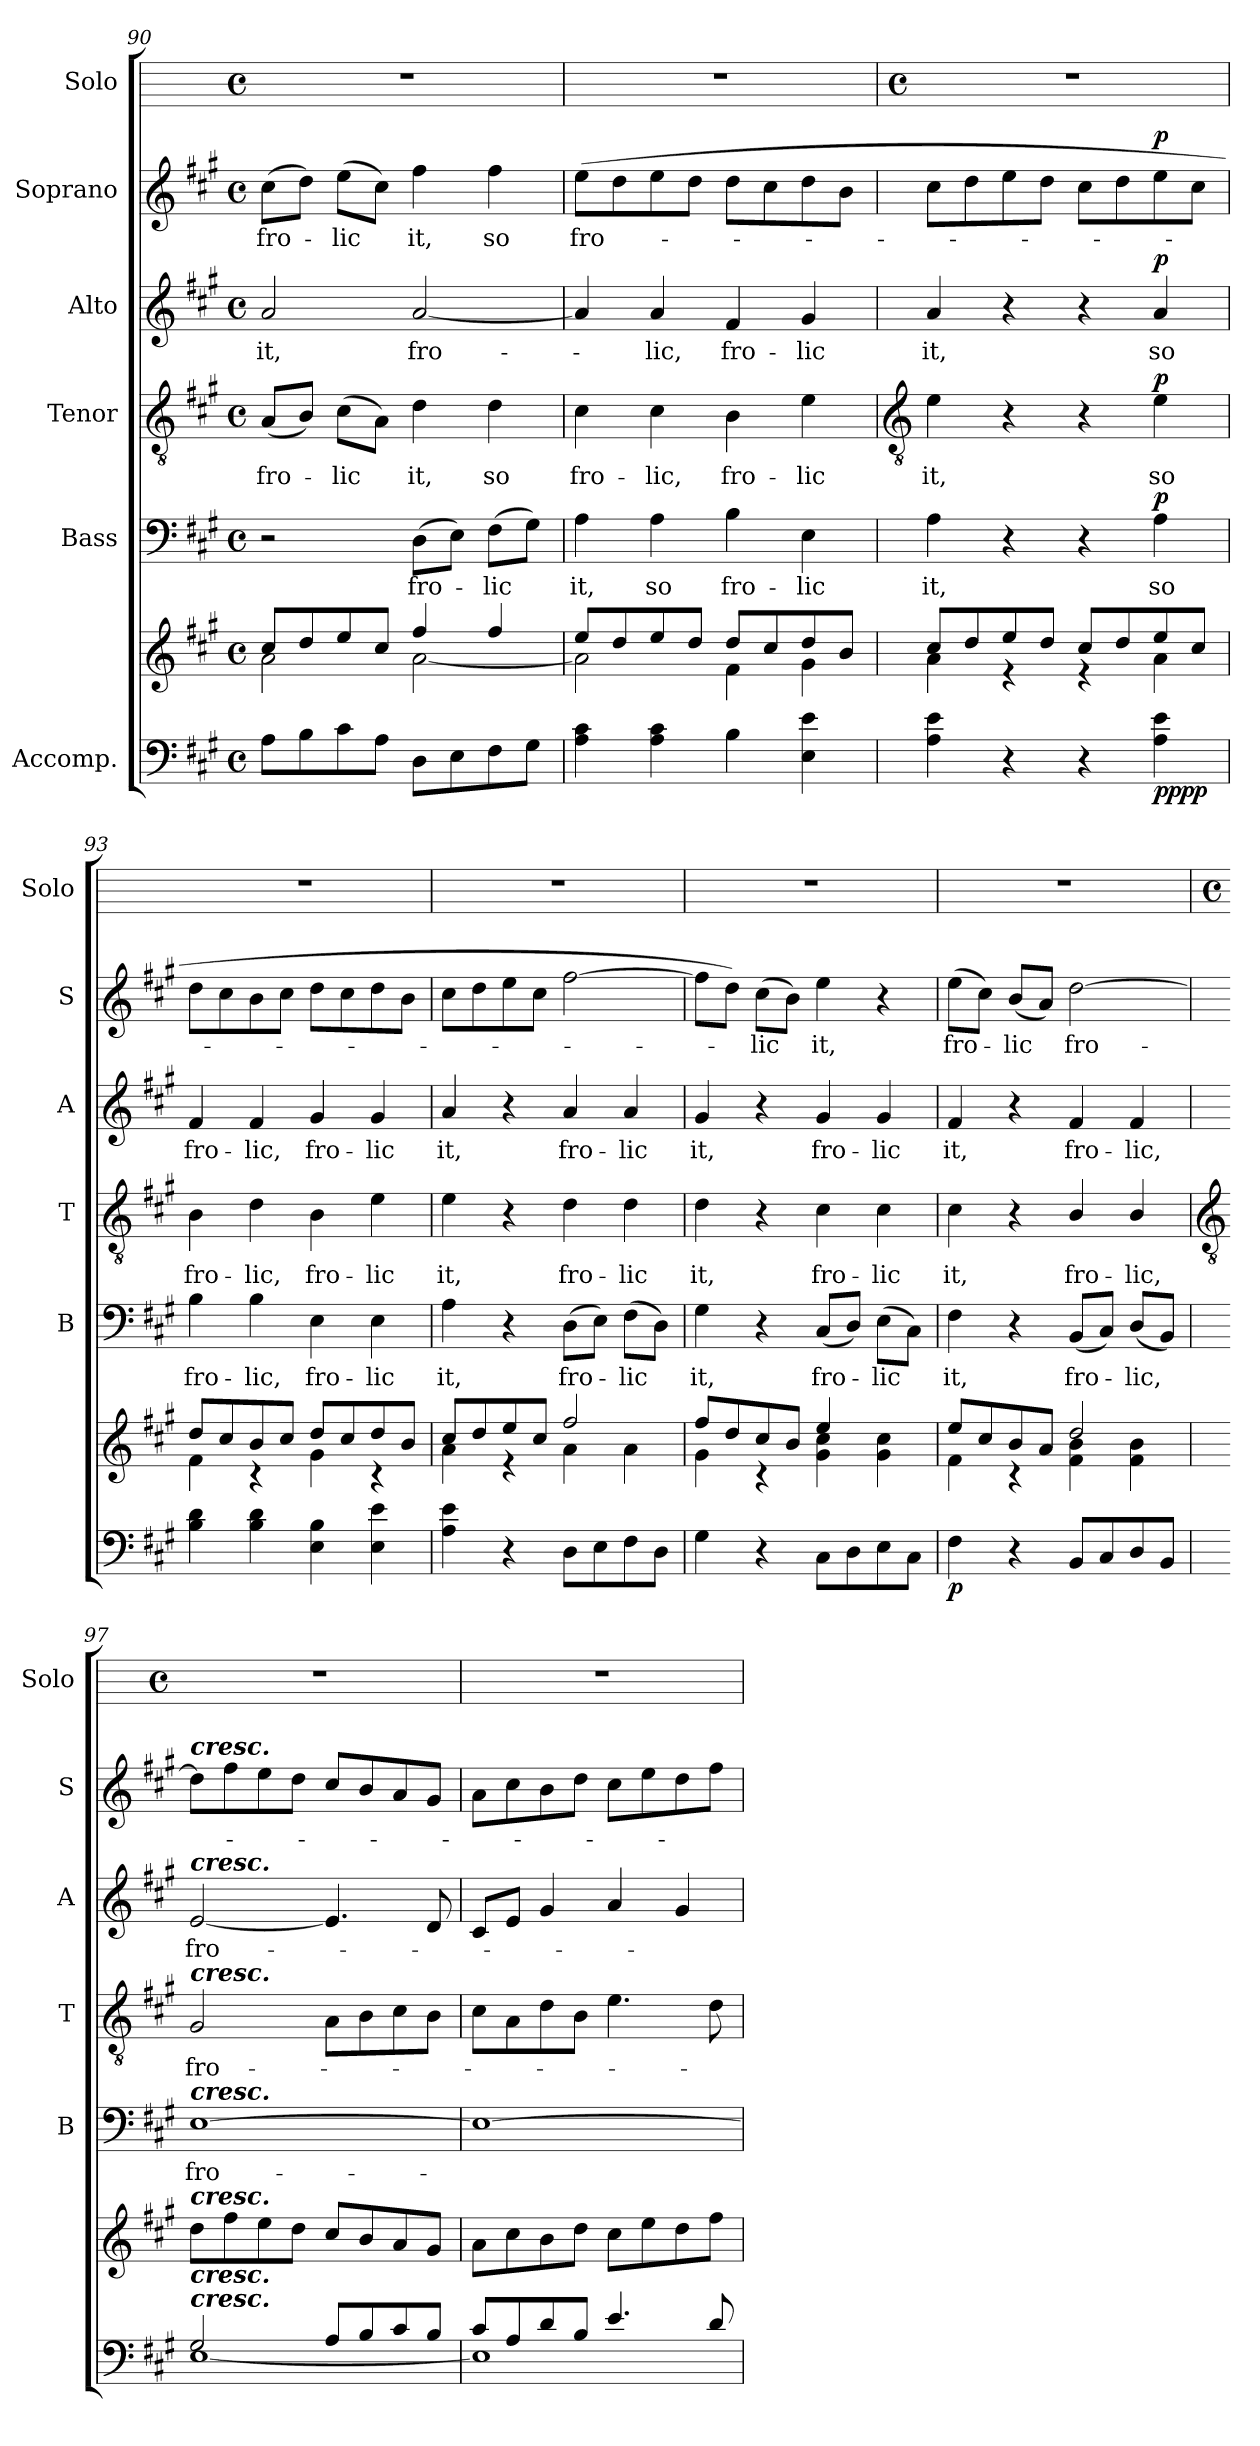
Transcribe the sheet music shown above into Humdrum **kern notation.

**kern	**kern	**dynam	**kern	**text	**dynam	**kern	**text	**dynam	**kern	**text	**dynam	**kern	**text	**dynam	**kern
*part6	*part6	*part6	*part5	*part5	*part5	*part4	*part4	*part4	*part3	*part3	*part3	*part2	*part2	*part2	*part1
*staff7	*staff6	*staff6/7	*staff5	*staff5	*staff5	*staff4	*staff4	*staff4	*staff3	*staff3	*staff3	*staff2	*staff2	*staff2	*staff1
*I"Accomp.	*	*	*I"Bass	*	*	*I"Tenor	*	*	*I"Alto	*	*	*I"Soprano	*	*	*I"Solo
*	*	*	*I'B	*	*	*I'T	*	*	*I'A	*	*	*I'S	*	*	*I'Solo
*clefF4	*clefG2	*	*clefF4	*	*	*clefGv2	*	*	*clefG2	*	*	*clefG2	*	*	*
*k[f#c#g#]	*k[f#c#g#]	*	*k[f#c#g#]	*	*	*k[f#c#g#]	*	*	*k[f#c#g#]	*	*	*k[f#c#g#]	*	*	*
*A:	*A:	*	*A:	*	*	*A:	*	*	*A:	*	*	*A:	*	*	*
*M4/4	*M4/4	*	*M4/4	*	*	*M4/4	*	*	*M4/4	*	*	*M4/4	*	*	*M4/4
*met(c)	*met(c)	*	*met(c)	*	*	*met(c)	*	*	*met(c)	*	*	*met(c)	*	*	*met(c)
=90	=90	=90	=90	=90	=90	=90	=90	=90	=90	=90	=90	=90	=90	=90	=90
*	*^	*	*	*	*	*	*	*	*	*	*	*	*	*	*
!	!	!	!	!	!	!	!	!LO:LY:b	!	!	!LO:LY:b	!	!	!LO:LY:b	!	!
8AL	8cc#/L	2a\	.	2r	.	.	(<8AL	fro-	.	2a	it,	.	(>8cc#L	fro-	.	1r
8B	8dd/	.	.	.	.	.	8BJ)	.	.	.	.	.	8ddJ)	.	.	.
!	!	!	!	!	!	!	!	!LO:LY:b	!	!	!	!	!	!LO:LY:b	!	!
8c#	8ee/	.	.	.	.	.	(>8c#L	lic	.	.	.	.	(>8eeL	lic	.	.
8AJ	8cc#/J	.	.	.	.	.	8AJ)	.	.	.	.	.	8cc#J)	.	.	.
!	!	!	!	!	!LO:LY:b	!	!	!LO:LY:b	!	!	!LO:LY:b	!	!	!LO:LY:b	!	!
8DL	4ff#/	[2a\	.	(>8DL	fro-	.	4d	it,	.	[2a	fro-	.	4ff#	it,	.	.
8E	.	.	.	8EJ)	.	.	.	.	.	.	.	.	.	.	.	.
!	!	!	!	!	!LO:LY:b	!	!	!LO:LY:b	!	!	!	!	!	!LO:LY:b	!	!
8F#	4ff#/	.	.	(>8F#L	lic	.	4d	so	.	.	.	.	4ff#	so	.	.
8G#J	.	.	.	8G#J)	.	.	.	.	.	.	.	.	.	.	.	.
=91	=91	=91	=91	=91	=91	=91	=91	=91	=91	=91	=91	=91	=91	=91	=91	=91
!	!	!	!	!	!LO:LY:b	!	!	!LO:LY:b	!	!	!	!	!	!LO:LY:b	!	!
4A 4c#	8ee/L	2a\]	.	4A	it,	.	4c#	fro-	.	4a]	.	.	(>8eeL	fro-	.	1r
.	8dd/	.	.	.	.	.	.	.	.	.	.	.	8dd	.	.	.
!	!	!	!	!	!LO:LY:b	!	!	!LO:LY:b	!	!	!LO:LY:b	!	!	!	!	!
4A 4c#	8ee/	.	.	4A	so	.	4c#	-lic,	.	4a	lic,	.	8ee	.	.	.
.	8dd/J	.	.	.	.	.	.	.	.	.	.	.	8ddJ	.	.	.
!	!	!	!	!	!LO:LY:b	!	!	!LO:LY:b	!	!	!LO:LY:b	!	!	!	!	!
4B	8dd/L	4f#\	.	4B	fro-	.	4B	fro-	.	4f#	fro-	.	8ddL	.	.	.
.	8cc#/	.	.	.	.	.	.	.	.	.	.	.	8cc#	.	.	.
!	!	!	!	!	!LO:LY:b	!	!	!LO:LY:b	!	!	!LO:LY:b	!	!	!	!	!
4E 4e	8dd/	4g#\	.	4E	-lic	.	4e	-lic	.	4g#	-lic	.	8dd	.	.	.
.	8b/J	.	.	.	.	.	.	.	.	.	.	.	8bJ	.	.	.
!!LO:LB:g=z
=92	=92	=92	=92	=92	=92	=92	=92	=92	=92	=92	=92	=92	=92	=92	=92	=92
*	*	*	*	*	*	*	*clefGv2	*	*	*	*	*	*	*	*	*
*	*	*	*	*	*	*	*	*	*	*	*	*	*	*	*	*M4/4
*	*	*	*	*	*	*	*	*	*	*	*	*	*	*	*	*met(c)
!	!	!	!	!	!LO:LY:b	!	!	!LO:LY:b	!	!	!LO:LY:b	!	!	!	!	!
4A 4e	8cc#/L	4a\	.	4A	it,	.	4e	it,	.	4a	it,	.	8cc#L	.	.	1r
.	8dd/	.	.	.	.	.	.	.	.	.	.	.	8dd	.	.	.
4r	8ee/	4r	.	4r	.	.	4r	.	.	4r	.	.	8ee	.	.	.
.	8dd/J	.	.	.	.	.	.	.	.	.	.	.	8ddJ	.	.	.
4r	8cc#/L	4r	.	4r	.	.	4r	.	.	4r	.	.	8cc#L	.	.	.
.	8dd/	.	.	.	.	.	.	.	.	.	.	.	8dd	.	.	.
!	!	!	!LO:DY:b=2	!	!LO:LY:b	!	!	!LO:LY:b	!	!	!LO:LY:b	!	!	!	!	!
!	!	!	!LO:DY:n=1:b=2	!	!	!	!	!	!	!	!	!	!	!	!	!
!	!	!	!LO:DY:n=2:b	!	!	!	!	!	!	!	!	!	!	!	!	!
!	!	!	!LO:DY:n=3:b	!	!	!LO:DY:b	!	!	!LO:DY:b	!	!	!LO:DY:b	!	!	!LO:DY:b	!
4A 4e	8ee/	4a\	p p p p	4A	so	p	4e	so	p	4a	so	p	8ee	.	p	.
.	8cc#/J	.	.	.	.	.	.	.	.	.	.	.	8cc#J	.	.	.
=93	=93	=93	=93	=93	=93	=93	=93	=93	=93	=93	=93	=93	=93	=93	=93	=93
!	!	!	!	!	!LO:LY:b	!	!	!LO:LY:b	!	!	!LO:LY:b	!	!	!	!	!
4B 4d	8dd/L	4f#\	.	4B	fro-	.	4B	fro-	.	4f#	fro-	.	8ddL	.	.	1r
.	8cc#/	.	.	.	.	.	.	.	.	.	.	.	8cc#	.	.	.
!	!	!	!	!	!LO:LY:b	!	!	!LO:LY:b	!	!	!LO:LY:b	!	!	!	!	!
4B 4d	8b/	4r	.	4B	-lic,	.	4d	-lic,	.	4f#	-lic,	.	8b	.	.	.
.	8cc#/J	.	.	.	.	.	.	.	.	.	.	.	8cc#J	.	.	.
!	!	!	!	!	!LO:LY:b	!	!	!LO:LY:b	!	!	!LO:LY:b	!	!	!	!	!
4E 4B	8dd/L	4g#\	.	4E	fro-	.	4B	fro-	.	4g#	fro-	.	8ddL	.	.	.
.	8cc#/	.	.	.	.	.	.	.	.	.	.	.	8cc#	.	.	.
!	!	!	!	!	!LO:LY:b	!	!	!LO:LY:b	!	!	!LO:LY:b	!	!	!	!	!
4E 4e	8dd/	4r	.	4E	-lic	.	4e	-lic	.	4g#	-lic	.	8dd	.	.	.
.	8b/J	.	.	.	.	.	.	.	.	.	.	.	8bJ	.	.	.
=94	=94	=94	=94	=94	=94	=94	=94	=94	=94	=94	=94	=94	=94	=94	=94	=94
!	!	!	!	!	!LO:LY:b	!	!	!LO:LY:b	!	!	!LO:LY:b	!	!	!	!	!
4A 4e	8cc#/L	4a\	.	4A	it,	.	4e	it,	.	4a	it,	.	8cc#L	.	.	1r
.	8dd/	.	.	.	.	.	.	.	.	.	.	.	8dd	.	.	.
4r	8ee/	4r	.	4r	.	.	4r	.	.	4r	.	.	8ee	.	.	.
.	8cc#/J	.	.	.	.	.	.	.	.	.	.	.	8cc#J	.	.	.
!	!	!	!	!	!LO:LY:b	!	!	!LO:LY:b	!	!	!LO:LY:b	!	!	!	!	!
8DL	2ff#/	4a\	.	(>8DL	fro-	.	4d	fro-	.	4a	fro-	.	[2ff#	.	.	.
8E	.	.	.	8EJ)	.	.	.	.	.	.	.	.	.	.	.	.
!	!	!	!	!	!LO:LY:b	!	!	!LO:LY:b	!	!	!LO:LY:b	!	!	!	!	!
8F#	.	4a\	.	(>8F#L	lic	.	4d	-lic	.	4a	-lic	.	.	.	.	.
8DJ	.	.	.	8DJ)	.	.	.	.	.	.	.	.	.	.	.	.
=95	=95	=95	=95	=95	=95	=95	=95	=95	=95	=95	=95	=95	=95	=95	=95	=95
!	!	!	!	!	!LO:LY:b	!	!	!LO:LY:b	!	!	!LO:LY:b	!	!	!	!	!
4G#	8ff#/L	4g#\	.	4G#	it,	.	4d	it,	.	4g#	it,	.	8ff#L]	.	.	1r
.	8dd/	.	.	.	.	.	.	.	.	.	.	.	8ddJ)	.	.	.
!	!	!	!	!	!	!	!	!	!	!	!	!	!	!LO:LY:b	!	!
4r	8cc#/	4r	.	4r	.	.	4r	.	.	4r	.	.	(>8cc#L	lic	.	.
.	8b/J	.	.	.	.	.	.	.	.	.	.	.	8bJ)	.	.	.
!	!	!	!	!	!LO:LY:b	!	!	!LO:LY:b	!	!	!LO:LY:b	!	!	!LO:LY:b	!	!
8C#L	4ee/	4g#\ 4cc#\	.	(<8C#L	fro-	.	4c#	fro-	.	4g#	fro-	.	4ee	it,	.	.
8D	.	.	.	8DJ)	.	.	.	.	.	.	.	.	.	.	.	.
!	!	!	!	!	!LO:LY:b	!	!	!LO:LY:b	!	!	!LO:LY:b	!	!	!	!	!
8E	4ryy	4g#\ 4cc#\	.	(>8EL	lic	.	4c#	-lic	.	4g#	-lic	.	4r	.	.	.
8C#J	.	.	.	8C#J)	.	.	.	.	.	.	.	.	.	.	.	.
=96	=96	=96	=96	=96	=96	=96	=96	=96	=96	=96	=96	=96	=96	=96	=96	=96
!	!	!	!LO:DY:b=2	!	!LO:LY:b	!	!	!LO:LY:b	!	!	!LO:LY:b	!	!	!LO:LY:b	!	!
4F#	8ee/L	4f#\	p	4F#	it,	.	4c#	it,	.	4f#	it,	.	(>8eeL	fro-	.	1r
.	8cc#/	.	.	.	.	.	.	.	.	.	.	.	8cc#J)	.	.	.
!	!	!	!	!	!	!	!	!	!	!	!	!	!	!LO:LY:b	!	!
4r	8b/	4r	.	4r	.	.	4r	.	.	4r	.	.	(<8bL	lic	.	.
.	8a/J	.	.	.	.	.	.	.	.	.	.	.	8aJ)	.	.	.
!	!	!	!	!	!LO:LY:b	!	!	!LO:LY:b	!	!	!LO:LY:b	!	!	!LO:LY:b	!	!
8BBL	2dd/	4f#\ 4b\	.	(<8BBL	fro-	.	4B/	fro-	.	4f#	fro-	.	[2dd	fro-	.	.
8C#	.	.	.	8C#J)	.	.	.	.	.	.	.	.	.	.	.	.
!	!	!	!	!	!LO:LY:b	!	!	!LO:LY:b	!	!	!LO:LY:b	!	!	!	!	!
8D	.	4f#\ 4b\	.	(<8DL	lic,	.	4B/	-lic,	.	4f#	-lic,	.	.	.	.	.
8BBJ	.	.	.	8BBJ)	.	.	.	.	.	.	.	.	.	.	.	.
*	*v	*v	*	*	*	*	*	*	*	*	*	*	*	*	*	*
!!LO:LB:g=z
=97	=97	=97	=97	=97	=97	=97	=97	=97	=97	=97	=97	=97	=97	=97	=97
*	*	*	*	*	*	*clefGv2	*	*	*	*	*	*	*	*	*
*	*	*	*	*	*	*	*	*	*	*	*	*	*	*	*M4/4
*	*	*	*	*	*	*	*	*	*	*	*	*	*	*	*met(c)
*^	*	*	*	*	*	*	*	*	*	*	*	*	*	*	*
!	!	!	!	!	!	!	!	!	!	!	!	!	!LO:TX:a:Bi:t=cresc.	!	!	!
!	!	!	!	!	!	!	!	!	!	!LO:TX:a:Bi:t=cresc.	!	!	!	!	!	!
!	!	!	!	!	!	!	!LO:TX:a:Bi:t=cresc.	!	!	!	!	!	!	!	!	!
!	!	!	!	!LO:TX:a:Bi:t=cresc.	!	!	!	!	!	!	!	!	!	!	!	!
!	!	!LO:TX:a:Bi:t=cresc.	!	!	!	!	!	!	!	!	!	!	!	!	!	!
!LO:TX:a:Bi:t=cresc.	!	!	!	!	!	!	!	!	!	!	!	!	!	!	!	!
!LO:TX:a:Bi:t=cresc.	!	!	!	!	!	!	!	!	!	!	!	!	!	!	!	!
!	!	!	!	!	!LO:LY:b	!	!	!LO:LY:b	!	!	!LO:LY:b	!	!	!	!	!
2G#/	[1E\	8ddL	.	[1E	fro-	.	2G#	fro-	.	[2e	fro-	.	8ddL]	.	.	1r
.	.	8ff#	.	.	.	.	.	.	.	.	.	.	8ff#	.	.	.
.	.	8ee	.	.	.	.	.	.	.	.	.	.	8ee	.	.	.
.	.	8ddJ	.	.	.	.	.	.	.	.	.	.	8ddJ	.	.	.
8A/L	.	8cc#L	.	.	.	.	8AL	.	.	4.e]	.	.	8cc#L	.	.	.
8B/	.	8b	.	.	.	.	8B	.	.	.	.	.	8b	.	.	.
8c#/	.	8a	.	.	.	.	8c#	.	.	.	.	.	8a	.	.	.
8B/J	.	8g#J	.	.	.	.	8BJ	.	.	8d	.	.	8g#J	.	.	.
=98	=98	=98	=98	=98	=98	=98	=98	=98	=98	=98	=98	=98	=98	=98	=98	=98
8c#/L	1E\]	8aL	.	1E_	.	.	8c#L	.	.	8c#L	.	.	8aL	.	.	1r
8A/	.	8cc#	.	.	.	.	8A	.	.	8eJ	.	.	8cc#	.	.	.
8d/	.	8b	.	.	.	.	8d	.	.	4g#	.	.	8b	.	.	.
8B/J	.	8ddJ	.	.	.	.	8BJ	.	.	.	.	.	8ddJ	.	.	.
4.e/	.	8cc#L	.	.	.	.	4.e	.	.	4a	.	.	8cc#L	.	.	.
.	.	8ee	.	.	.	.	.	.	.	.	.	.	8ee	.	.	.
.	.	8dd	.	.	.	.	.	.	.	4g#	.	.	8dd	.	.	.
8d/	.	8ff#J	.	.	.	.	8d	.	.	.	.	.	8ff#J	.	.	.
*v	*v	*	*	*	*	*	*	*	*	*	*	*	*	*	*	*
=	=	=	=	=	=	=	=	=	=	=	=	=	=	=	=
*-	*-	*-	*-	*-	*-	*-	*-	*-	*-	*-	*-	*-	*-	*-	*-
